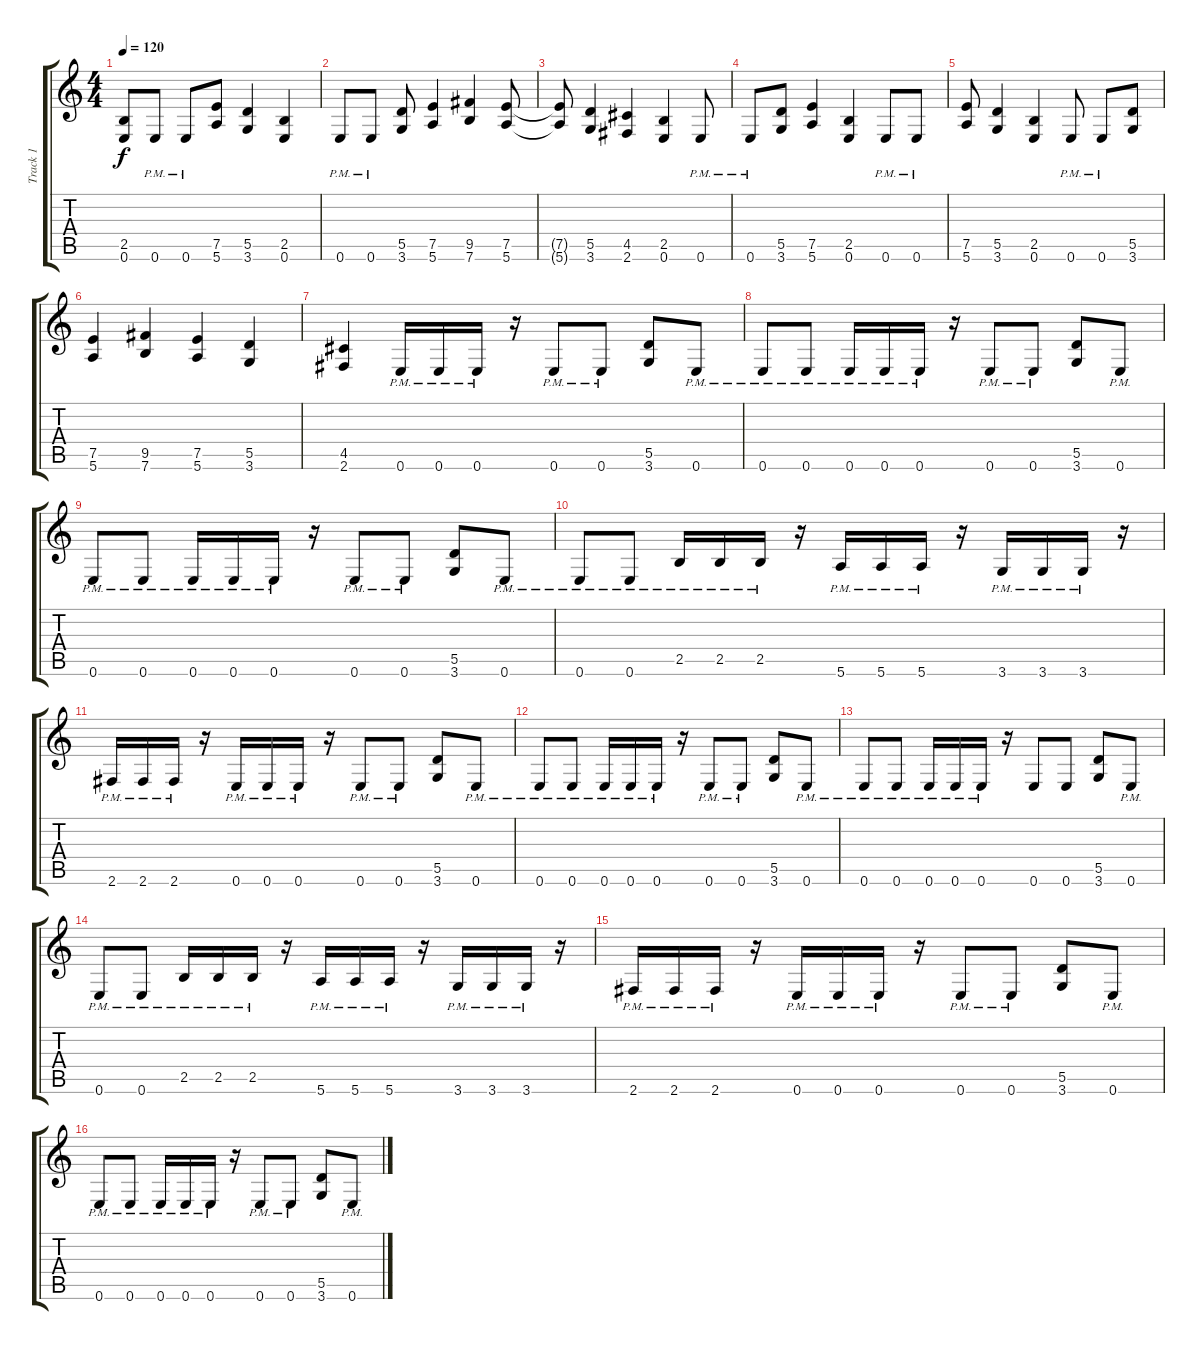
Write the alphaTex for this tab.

\track ("Track 1" "Track 1") {instrument distortionguitar}
\staff {score tabs}
\tuning (E4 B3 G3 D3 A2 E2) {hide}
\ts (4 4)
\tempo 120
\clef g2
\ks c
(2.5{t} 0.6{t}).8{dy f} 0.6{pm}.8 0.6{pm}.8 (7.5 5.6).8 (5.5 3.6).4 (2.5 0.6).4 |
0.6{pm}.8 0.6{pm}.8 (5.5 3.6).8 (7.5 5.6).4 (9.5 7.6).4 (7.5 5.6).8 |
(7.5{t} 5.6{t}).8 (5.5 3.6).4 (4.5 2.6).4 (2.5 0.6).4 0.6{pm}.8 |
0.6{pm}.8 (5.5 3.6).8 (7.5 5.6).4 (2.5 0.6).4 0.6{pm}.8 0.6{pm}.8 |
(7.5 5.6).8 (5.5 3.6).4 (2.5 0.6).4 0.6{pm}.8 0.6{pm}.8 (5.5 3.6).8 |
(7.5 5.6).4 (9.5 7.6).4 (7.5 5.6).4 (5.5 3.6).4 |
(4.5 2.6).4 0.6{pm}.16 0.6{pm}.16 0.6{pm}.16 r.16 0.6{pm}.8 0.6{pm}.8 (5.5 3.6).8 0.6{pm}.8 |
0.6{pm}.8 0.6{pm}.8 0.6{pm}.16 0.6{pm}.16 0.6{pm}.16 r.16 0.6{pm}.8 0.6{pm}.8 (5.5 3.6).8 0.6{pm}.8 |
0.6{pm}.8 0.6{pm}.8 0.6{pm}.16 0.6{pm}.16 0.6{pm}.16 r.16 0.6{pm}.8 0.6{pm}.8 (5.5 3.6).8 0.6{pm}.8 |
0.6{pm}.8 0.6{pm}.8 2.5{pm}.16 2.5{pm}.16 2.5{pm}.16 r.16 5.6{pm}.16 5.6{pm}.16 5.6{pm}.16 r.16 3.6{pm}.16 3.6{pm}.16 3.6{pm}.16 r.16 |
2.6{pm}.16 2.6{pm}.16 2.6{pm}.16 r.16 0.6{pm}.16 0.6{pm}.16 0.6{pm}.16 r.16 0.6{pm}.8 0.6{pm}.8 (5.5 3.6).8 0.6{pm}.8 |
0.6{pm}.8 0.6{pm}.8 0.6{pm}.16 0.6{pm}.16 0.6{pm}.16 r.16 0.6{pm}.8 0.6{pm}.8 (5.5 3.6).8 0.6{pm}.8 |
0.6{pm}.8 0.6{pm}.8 0.6{pm}.16 0.6{pm}.16 0.6{pm}.16 r.16 0.6.8 0.6.8 (5.5 3.6).8 0.6{pm}.8 |
0.6{pm}.8 0.6{pm}.8 2.5{pm}.16 2.5{pm}.16 2.5{pm}.16 r.16 5.6{pm}.16 5.6{pm}.16 5.6{pm}.16 r.16 3.6{pm}.16 3.6{pm}.16 3.6{pm}.16 r.16 |
2.6{pm}.16 2.6{pm}.16 2.6{pm}.16 r.16 0.6{pm}.16 0.6{pm}.16 0.6{pm}.16 r.16 0.6{pm}.8 0.6{pm}.8 (5.5 3.6).8 0.6{pm}.8 |
0.6{pm}.8 0.6{pm}.8 0.6{pm}.16 0.6{pm}.16 0.6{pm}.16 r.16 0.6{pm}.8 0.6{pm}.8 (5.5 3.6).8 0.6{pm}.8
